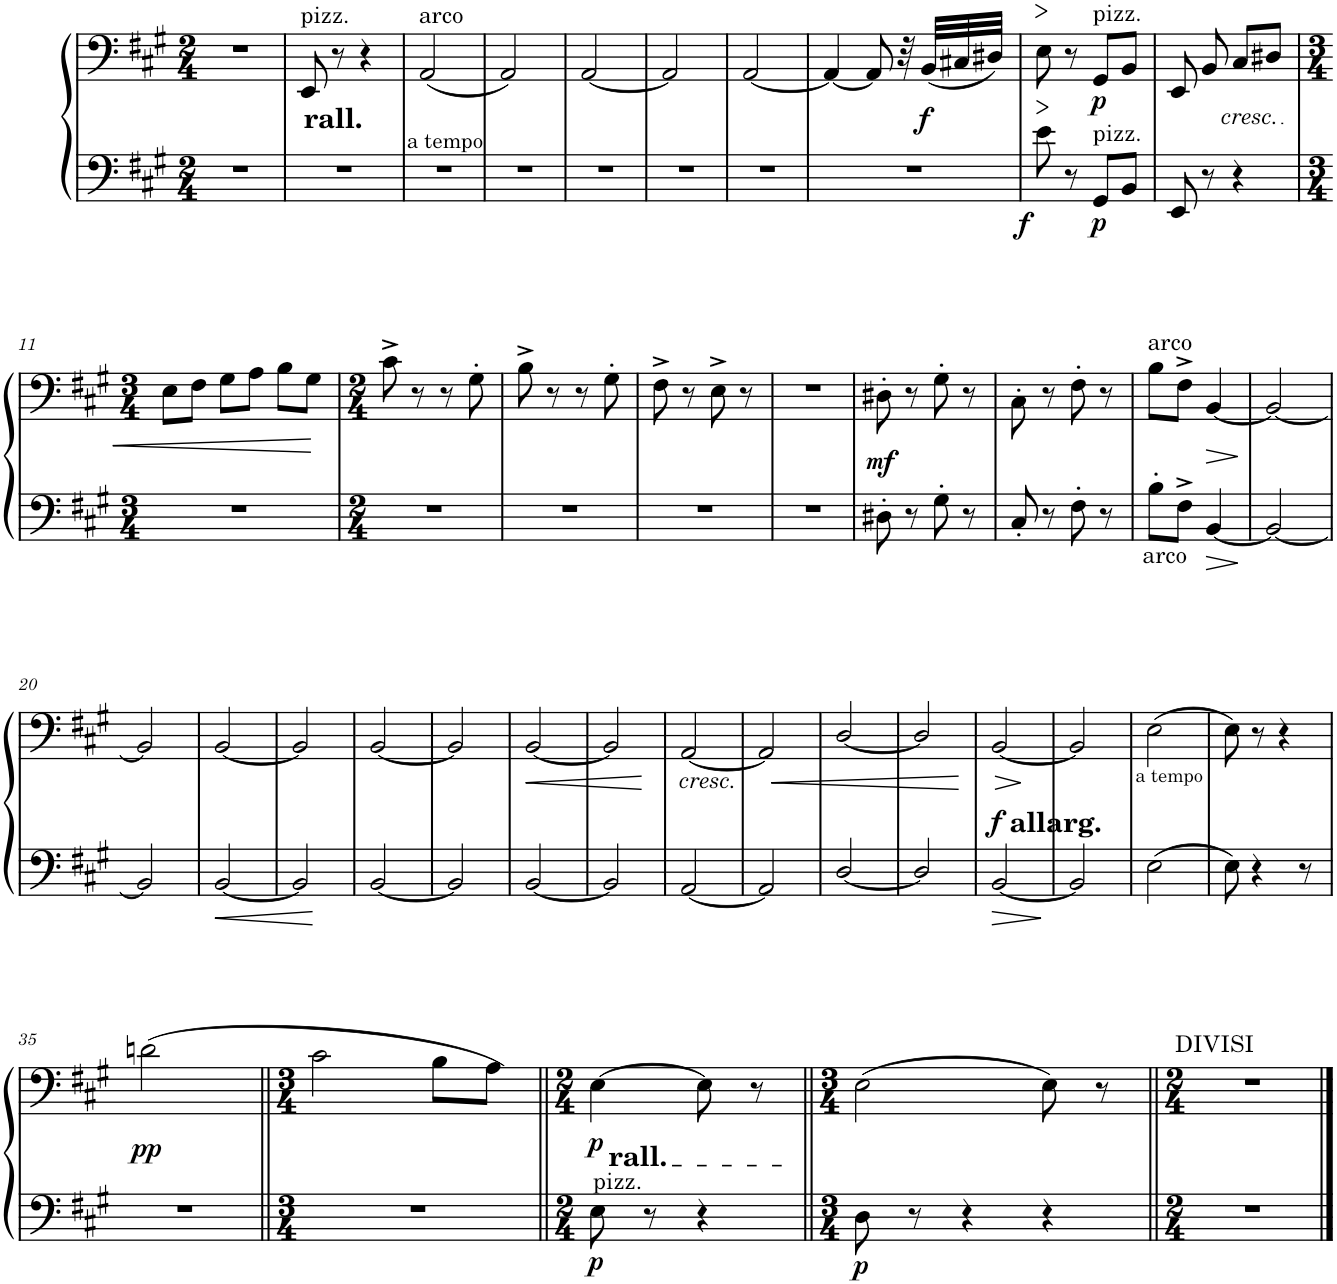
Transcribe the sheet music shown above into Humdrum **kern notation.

**kern	**kern	**dynam
*part1	*part1	*part1
*staff2	*staff1	*staff1/2
*I"Piano	*	*
*I'Pno	*	*
*clefF4	*clefF4	*
*k[f#c#g#]	*k[f#c#g#]	*
*M2/4	*M2/4	*
=1	=1	=1
2r	2r	.
=2	=2	=2
!	!LO:TX:a:t=pizz.	!
!	!LO:TX:b:t=rall.	!
2r	8EE/	.
.	8r	.
.	4r	.
=3	=3	=3
!	!LO:TX:a:t=arco	!
!LO:TX:a:t=a tempo	!	!
2r	(<2AA/	.
=4	=4	=4
2r	2AA/)	.
=5	=5	=5
2r	[<2AA/	.
=6	=6	=6
2r	2AA/]	.
=7	=7	=7
2r	[<2AA/	.
=8	=8	=8
2r	4AA/_	.
.	8AA/]	.
.	32r	.
!	!	!LO:DY:b
.	(<32BB/LLL	f
.	32C#X/	.
.	32D#X/JJJ)	.
=9	=9	=9
!	!	!LO:HP:b
!	!	!LO:DY:n=1:b=2
8e\	8E\	> f
8r	8r	.
!	!LO:TX:a:t=pizz.	!
!LO:TX:a:t=pizz.	!	!
!	!	!LO:DY:n=2:b=2
!	!	!LO:DY:n=3:b
8GG#/L	8GG#/L	p p
8BB/J	8BB/J	.
=10	=10	=10
8EE/	8EE/	.
8r	8BB/	.
!LO:TX:a:i:t=cresc.	!	!
4r	8C#/L	.
.	8D#X/J	.
!!LO:LB:g=z
=11	=11	=11
*k[f#c#g#]	*k[f#c#g#]	*
*M3/4	*M3/4	*
!	!	!LO:HP:b
2.r	8E\L	<
.	8F#\J	.
.	8G#\L	.
.	8A\J	.
.	8B\L	.
.	8G#\J	.
.	.	]
=12	=12	=12
*M2/4	*M2/4	*
2r	8c#^\	.
.	8r	.
.	8r	.
.	8G#'\	.
=13	=13	=13
2r	8B^\	.
.	8r	.
.	8r	.
.	8G#'\	.
=14	=14	=14
2r	8F#^\	.
.	8r	.
.	8E^\	.
.	8r	.
=15	=15	=15
2r	2r	.
=16	=16	=16
!	!	!LO:DY:b
8D#X'\	8D#X'\	mf
8r	8r	.
8G#'\	8G#'\	.
8r	8r	.
=17	=17	=17
8C#'/	8C#'\	.
8r	8r	.
8F#'\	8F#'\	.
8r	8r	.
=18	=18	=18
!	!LO:TX:a:t=arco	!
!LO:TX:b:t=arco	!	!
8B'\L	8B\L	.
8F#^\J	8F#^\J	.
!	!	!LO:HP:b
[4BB/	[4BB/	>
.	.	] [
=19	=19	=19
2BB/_	2BB/_	.
!!LO:LB:g=z
=20	=20	=20
2BB/]	2BB/]	.
=21	=21	=21
!	!	!LO:HP:b=2
[2BB/	[2BB/	<
=22	=22	=22
2BB/]	2BB/]	.
=23	=23	=23
[2BB/	[2BB/	.
=24	=24	=24
2BB/]	2BB/]	.
=25	=25	=25
!	!	!LO:HP:b
[2BB/	[2BB/	<
=26	=26	=26
2BB/]	2BB/]	.
.	.	[
=27	=27	=27
!	!LO:TX:b:i:t=cresc.	!
[2AA/	[2AA/	.
=28	=28	=28
!	!	!LO:HP:b
2AA/]	2AA/]	<
=29	=29	=29
[2D/	[<2D/	.
=30	=30	=30
2D/]	2D/]	.
.	.	[
=31	=31	=31
!	!LO:TX:b:t=allarg.	!
!	!	!LO:HP:b
!	!	!LO:DY:n=1:a=2
[2BB/	[2BB/	> f
.	.	] [
=32	=32	=32
2BB/]	2BB/]	.
=33	=33	=33
!	!LO:TX:b:t=a tempo	!
2E\	(>2E\	.
=34	=34	=34
8E\	8E\)	.
4r	8r	.
.	4r	.
8r	.	.
!!LO:LB:g=z
=35	=35	=35
!	!	!LO:DY:b
2r	(2dn\	pp
=36||	=36||	=36||
*M3/4	*M3/4	*
2.r	2c#\)	.
.	8B\L	.
.	8A\J	.
=37||	=37||	=37||
*M2/4	*M2/4	*
!	!LO:TX:b:t=rall.	!
!LO:TX:a:t=pizz.	!	!
!	!	!LO:DY:b=2
!	!	!LO:DY:n=1:b
8E\	[4E\	p p
8r	.	.
4r	8E\]	.
.	8r	.
=38||	=38||	=38||
*M3/4	*M3/4	*
!	!	!LO:DY:b=2
8D\	(2E\	p
8r	.	.
4r	.	.
4r	8E\)	.
.	8r	.
=39||	=39||	=39||
*M2/4	*M2/4	*
!	!LO:TX:a:t=DIVISI	!
2r	2r	.
==	==	==
*-	*-	*-
